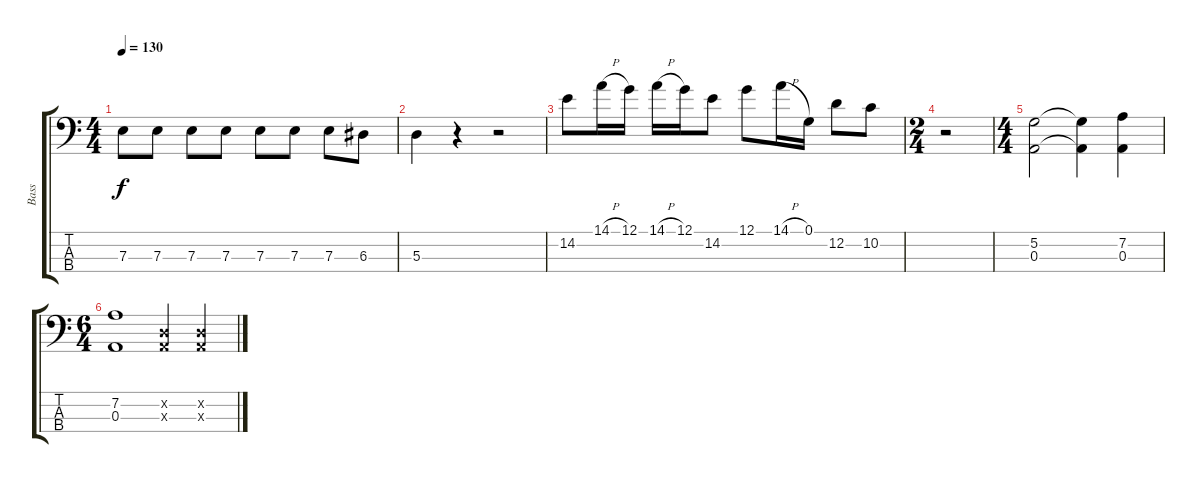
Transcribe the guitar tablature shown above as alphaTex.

\track ("Bass" "Bass") {instrument electricbassfinger}
\staff {score tabs}
\tuning (G2 D2 A1 E1) {hide}
\ts (4 4)
\tempo 130
\clef f4
\ks c
7.3.8{dy f} 7.3.8 7.3.8 7.3.8 7.3.8 7.3.8 7.3.8 6.3.8 |
5.3.4 r.4 r.2 |
14.2.8 14.1{h}.16 12.1.16 14.1{h}.16 12.1.16 14.2.8 12.1.8 14.1{h}.16 0.1.16 12.2.8 10.2.8 |
\ts (2 4)
r.2 |
\ts (4 4)
(5.2 0.3).2 (5.2{t} 0.3{t}).4 (7.2 0.3).4 |
\ts (6 4)
(7.2 0.3).1 (0.2{x} 0.3{x}).4 (0.2{x} 0.3{x}).4
